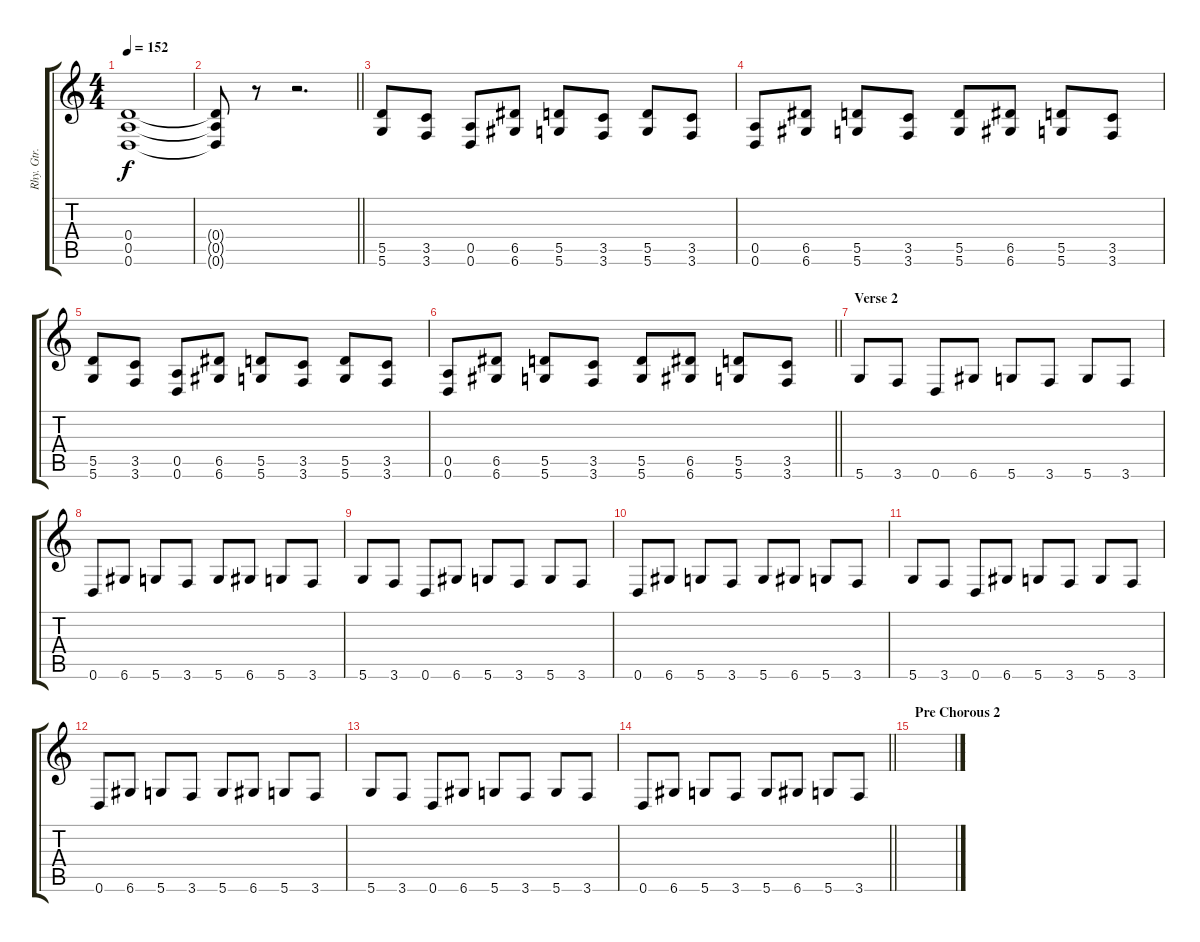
\track ("Rhy. Gtr. 2" "Rhy. Gtr. ") {instrument distortionguitar}
\staff {score tabs}
\tuning (E4 B3 G3 D3 A2 D2) {hide}
\ts (4 4)
\tempo 152
\clef g2
\ks c
(0.4 0.5 0.6).1{dy f} |
\barLineRight lightlight
(0.4{t} 0.5{t} 0.6{t}).8 r.8 r.2{d} |
\section ("" "")
(5.5 5.6).8{volume 5} (3.5 3.6).8 (0.5 0.6).8 (6.5 6.6).8 (5.5 5.6).8 (3.5 3.6).8 (5.5 5.6).8 (3.5 3.6).8 |
(0.5 0.6).8 (6.5 6.6).8 (5.5 5.6).8 (3.5 3.6).8 (5.5 5.6).8 (6.5 6.6).8 (5.5 5.6).8 (3.5 3.6).8 |
(5.5 5.6).8 (3.5 3.6).8 (0.5 0.6).8 (6.5 6.6).8 (5.5 5.6).8 (3.5 3.6).8 (5.5 5.6).8 (3.5 3.6).8 |
\barLineRight lightlight
(0.5 0.6).8 (6.5 6.6).8 (5.5 5.6).8 (3.5 3.6).8 (5.5 5.6).8 (6.5 6.6).8 (5.5 5.6).8 (3.5 3.6).8 |
\section ("" "Verse 2")
5.6.8{volume 1 instrument fretlessbass} 3.6.8 0.6.8 6.6.8 5.6.8 3.6.8 5.6.8 3.6.8 |
0.6.8 6.6.8 5.6.8 3.6.8 5.6.8 6.6.8 5.6.8 3.6.8 |
5.6.8 3.6.8 0.6.8 6.6.8 5.6.8 3.6.8 5.6.8 3.6.8 |
0.6.8 6.6.8 5.6.8 3.6.8 5.6.8 6.6.8 5.6.8 3.6.8 |
5.6.8 3.6.8 0.6.8 6.6.8 5.6.8 3.6.8 5.6.8 3.6.8 |
0.6.8 6.6.8 5.6.8 3.6.8 5.6.8 6.6.8 5.6.8 3.6.8 |
5.6.8 3.6.8 0.6.8 6.6.8 5.6.8 3.6.8 5.6.8 3.6.8 |
\barLineRight lightlight
0.6.8 6.6.8 5.6.8 3.6.8 5.6.8 6.6.8 5.6.8 3.6.8 |
\section ("" "Pre Chorous 2")
